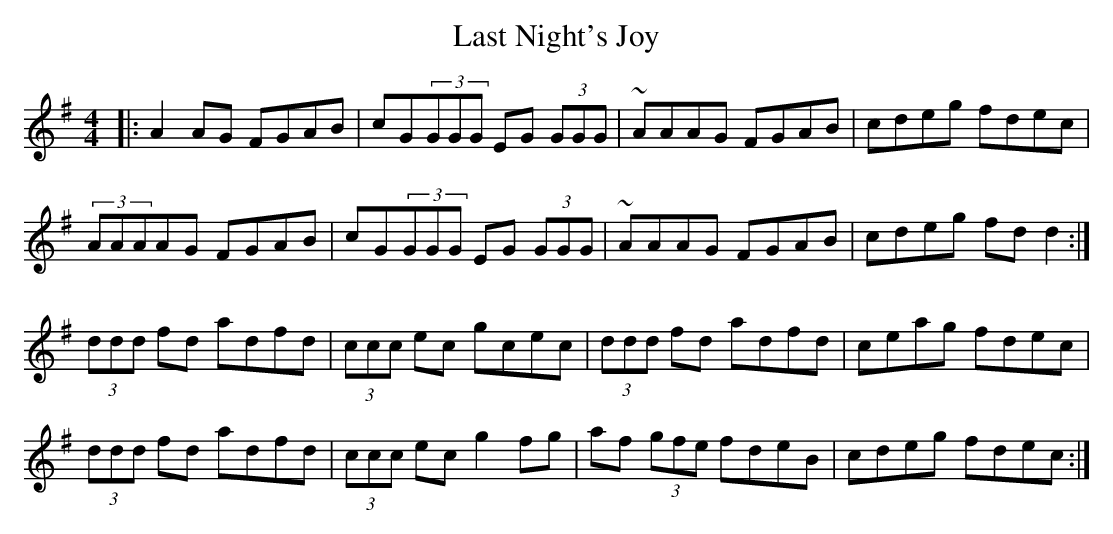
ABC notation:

X:1
T: Last Night's Joy
M: 4/4
L: 1/8
K: Dmix
|:A2AG FGAB|cG(3GGG EG (3GGG|~AAAG FGAB|cdeg fdec|
(3AAAAG FGAB|cG(3GGG EG (3GGG|~AAAG FGAB|cdeg fdd2:|
(3ddd fd adfd|(3ccc ec gcec|(3ddd fd adfd|ceag fdec|
(3ddd fd adfd|(3ccc ec g2fg|af (3gfe fdeB|cdeg fdec:|
